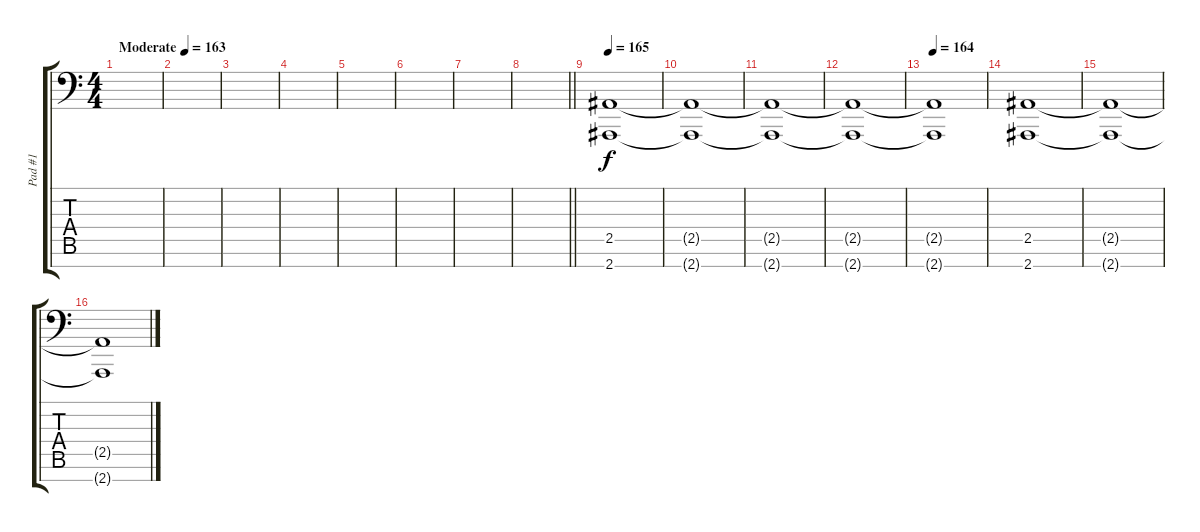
\track ("Pad #1" "Pad #1") {instrument pad2warm}
\staff {score tabs}
\tuning (Eb4 Bb3 Gb3 Db3 Ab2 Eb2 Ab1) {hide}
\ts (4 4)
\section ("" "")
\tempo (163 "Moderate")
\clef f4
\ks c
|
|
|
|
|
|
|
\barLineRight lightlight
|
\section ("" "")
\tempo 165
(2.5 2.7).1{volume 9} |
(2.5{t} 2.7{t}).1 |
(2.5{t} 2.7{t}).1 |
(2.5{t} 2.7{t}).1 |
\tempo 164
(2.5{t} 2.7{t}).1 |
(2.5 2.7).1 |
(2.5{t} 2.7{t}).1 |
(2.5{t} 2.7{t}).1
